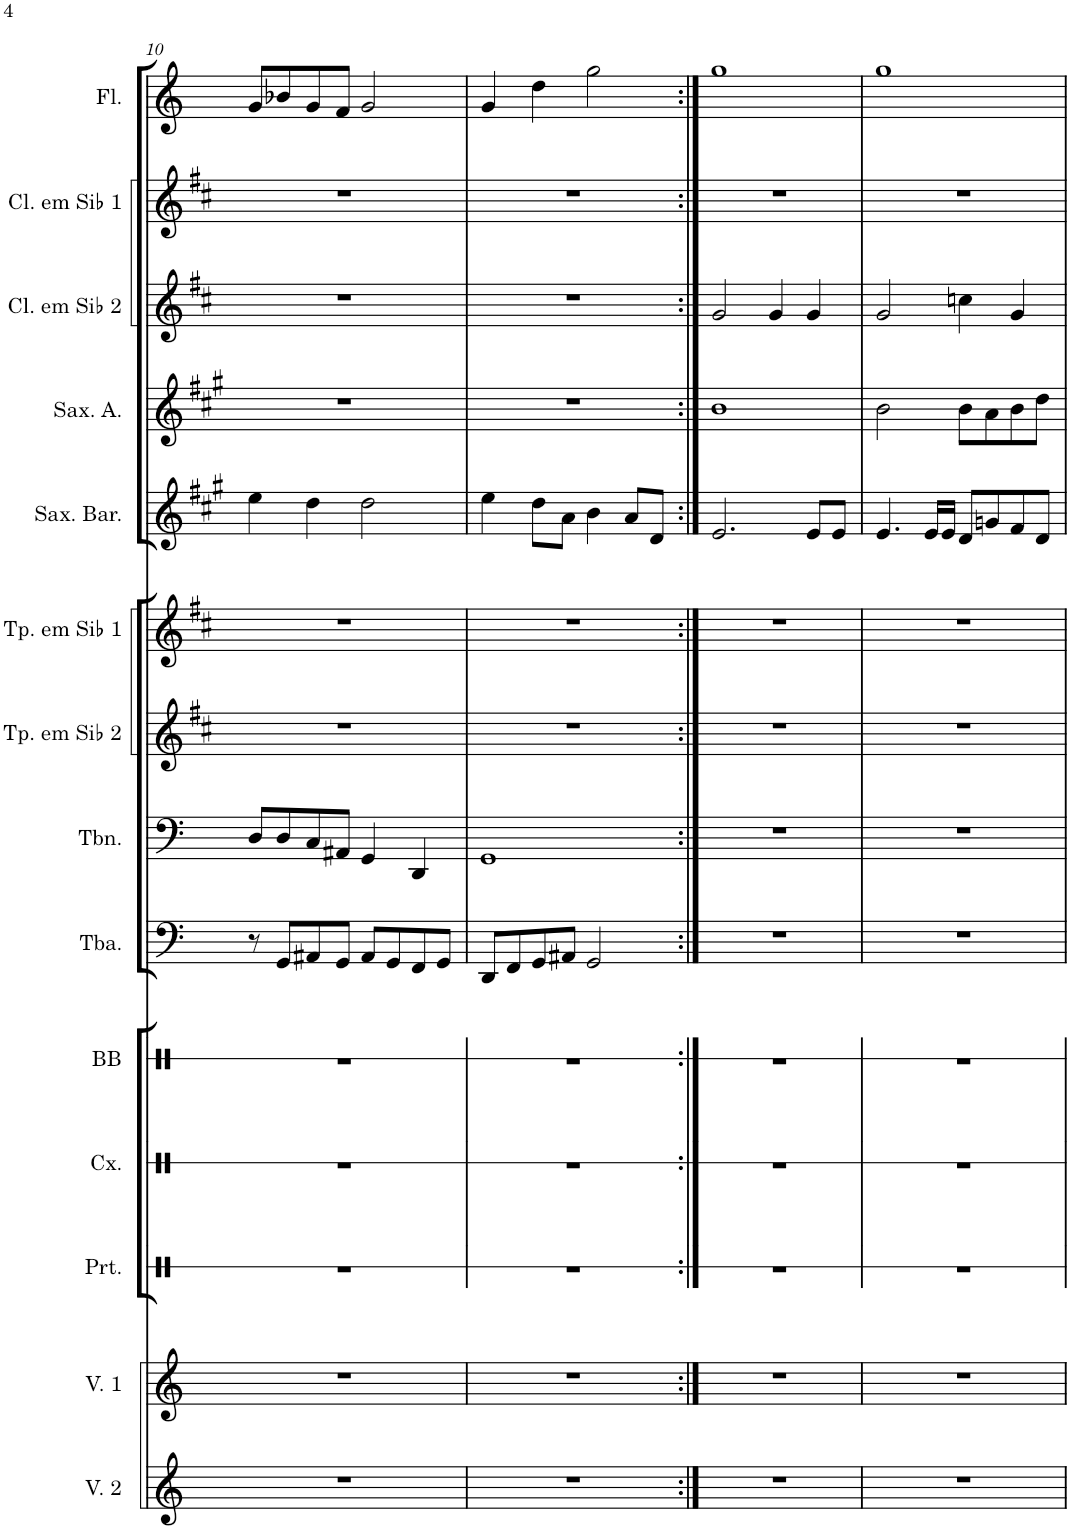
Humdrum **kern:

**kern	**kern	**kern	**kern	**kern	**kern	**kern	**kern	**kern	**kern	**kern	**kern	**kern	**kern
*part14	*part13	*part12	*part11	*part10	*part9	*part8	*part7	*part6	*part5	*part4	*part3	*part2	*part1
*staff14	*staff13	*staff12	*staff11	*staff10	*staff9	*staff8	*staff7	*staff6	*staff5	*staff4	*staff3	*staff2	*staff1
*I"Voz 2	*I"Voz 1	*I"Pratos	*I"Tarola	*I"Bombo	*I"Tuba	*I"Trombone	*I"Trompete em Sib 2	*I"Trompete em Sib 1	*I"Saxofone Barítono	*I"Saxofone Alto	*I"Clarinete em Sib 2	*I"Clarinete em Sib 1	*I"Flauta Transversal
*I'V. 2	*I'V. 1	*I'Prt.	*	*I'BB	*I'Tba.	*I'Tbn.	*I'Tp. em Sib 2	*I'Tp. em Sib 1	*I'Sax. Bar.	*I'Sax. A.	*I'Cl. em Sib 2	*I'Cl. em Sib 1	*I'Fl.
!!LO:PB:g=z
*clefG2	*clefG2	*clefX	*clefX	*clefX	*clefF4	*clefF4	*clefG2	*clefG2	*clefG2	*clefG2	*clefG2	*clefG2	*clefG2
*	*	*	*	*	*	*	*Trd1c2	*Trd1c2	*Trd12c21	*Trd5c9	*Trd1c2	*Trd1c2	*
*k[]	*k[]	*k[]	*k[]	*k[]	*k[]	*k[]	*k[f#c#]	*k[f#c#]	*k[f#c#g#]	*k[f#c#g#]	*k[f#c#]	*k[f#c#]	*k[]
*M4/4	*M4/4	*M4/4	*M4/4	*M4/4	*M4/4	*M4/4	*M4/4	*M4/4	*M4/4	*M4/4	*M4/4	*M4/4	*M4/4
=10	=10	=10	=10	=10	=10	=10	=10	=10	=10	=10	=10	=10	=10
1r	1r	1r	1r	1r	8r	8D/L	1r	1r	4ee\	1r	1r	1r	8g/L
.	.	.	.	.	8GG/L	8D/	.	.	.	.	.	.	8b-X/
.	.	.	.	.	8AA#X/	8C/	.	.	4dd\	.	.	.	8g/
.	.	.	.	.	8GG/J	8AA#X/J	.	.	.	.	.	.	8f/J
.	.	.	.	.	8AA#/L	4GG/	.	.	2dd\	.	.	.	2g/
.	.	.	.	.	8GG/	.	.	.	.	.	.	.	.
.	.	.	.	.	8FF/	4DD/	.	.	.	.	.	.	.
.	.	.	.	.	8GG/J	.	.	.	.	.	.	.	.
=11	=11	=11	=11	=11	=11	=11	=11	=11	=11	=11	=11	=11	=11
1r	1r	1r	1r	1r	8DD/L	1GG	1r	1r	4ee\	1r	1r	1r	4g/
.	.	.	.	.	8FF/	.	.	.	.	.	.	.	.
.	.	.	.	.	8GG/	.	.	.	8dd\L	.	.	.	4dd\
.	.	.	.	.	8AA#X/J	.	.	.	8a\J	.	.	.	.
.	.	.	.	.	2GG/	.	.	.	4b\	.	.	.	2gg\
.	.	.	.	.	.	.	.	.	8a/L	.	.	.	.
.	.	.	.	.	.	.	.	.	8d/J	.	.	.	.
=12:|!	=12:|!	=12:|!	=12:|!	=12:|!	=12:|!	=12:|!	=12:|!	=12:|!	=12:|!	=12:|!	=12:|!	=12:|!	=12:|!
1r	1r	1r	1r	1r	1r	1r	1r	1r	2.e/	1b	2g/	1r	1gg
.	.	.	.	.	.	.	.	.	.	.	4g/	.	.
.	.	.	.	.	.	.	.	.	8e/L	.	4g/	.	.
.	.	.	.	.	.	.	.	.	8e/J	.	.	.	.
=13	=13	=13	=13	=13	=13	=13	=13	=13	=13	=13	=13	=13	=13
1r	1r	1r	1r	1r	1r	1r	1r	1r	4.e/	2b\	2g/	1r	1gg
.	.	.	.	.	.	.	.	.	16e/LL	.	.	.	.
.	.	.	.	.	.	.	.	.	16e/JJ	.	.	.	.
.	.	.	.	.	.	.	.	.	8d/L	8b\L	4ccn\	.	.
.	.	.	.	.	.	.	.	.	8gn/	8a\	.	.	.
.	.	.	.	.	.	.	.	.	8f#/	8b\	4g/	.	.
.	.	.	.	.	.	.	.	.	8d/J	8dd\J	.	.	.
=	=	=	=	=	=	=	=	=	=	=	=	=	=
*-	*-	*-	*-	*-	*-	*-	*-	*-	*-	*-	*-	*-	*-
